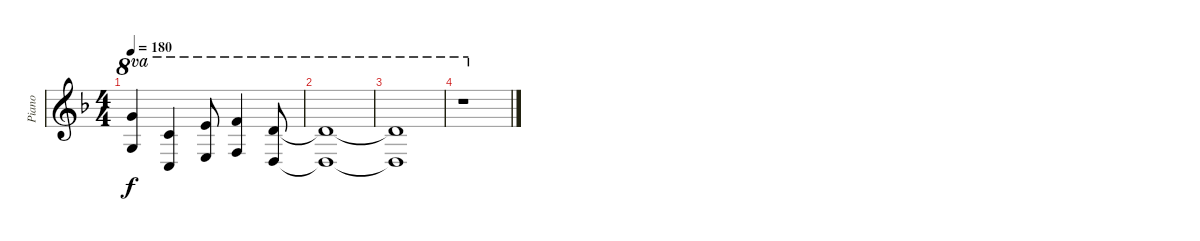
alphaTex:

\track ("Piano" "Piano") {instrument acousticgrandpiano}
\staff {score}
\tuning (E4 B3 G3 D3 A2 E2) {hide}
\ts (4 4)
\tempo 180
\clef g2
\ks f
(3.1 20.2).4{ot 8va dy f} (8.1 1.2).4{ot 8va} (12.1 5.2).8{ot 8va} (13.1 6.2).4{ot 8va} (15.2 7.3).8{ot 8va} |
(15.2{t} 7.3{t}).1{ot 8va} |
(15.2{t} 7.3{t}).1{ot 8va} |
r.1{ot 8va}
